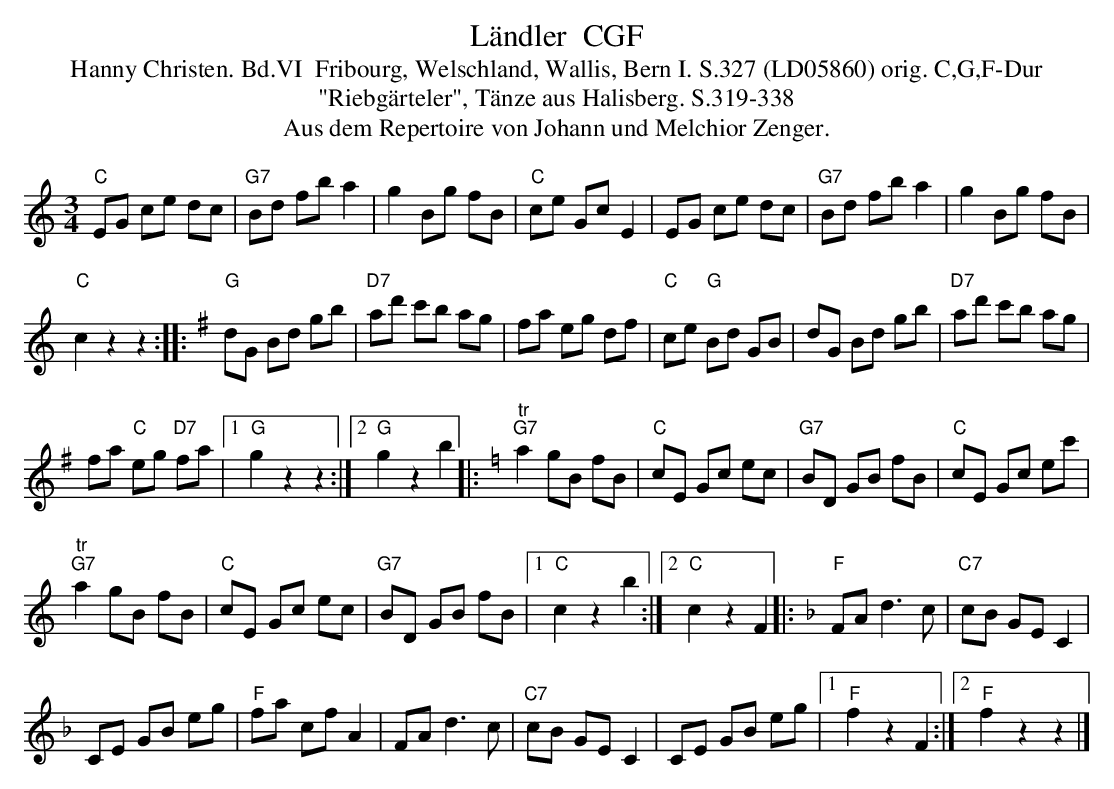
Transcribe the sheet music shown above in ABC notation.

X:1
T:L\"andler  CGF
T:Hanny Christen. Bd.VI  Fribourg, Welschland, Wallis, Bern I. S.327 (LD05860) orig. C,G,F-Dur
T: "Riebg\"arteler", T\"anze aus Halisberg. S.319-338
T: Aus dem Repertoire von Johann und Melchior Zenger.
M:3/4
L:1/8
K:C %%MIDI gchordon
"C"EG ce dc | "G7"Bd fba2 | g2 Bg fB | "C"ce GcE2 | EG ce dc | "G7"Bd fba2 | g2 Bg fB |
"C"c2z2z2 :: [K:G] "G"dG Bd gb | "D7"ad' c'b ag | fa eg df | "C"ce "G"Bd GB | dG Bd gb | "D7"ad' c'b ag |
fa "C"eg "D7"fa |1 "G"g2z2z2 :|2 "G"g2z2b2 |: [K:C] "tr""G7"a2 gB fB | "C"cE Gc ec | "G7"BD GB fB | "C"cE Gc ec' |
"tr""G7"a2gB fB | "C"cE Gc ec | "G7"BD GB fB |1 "C"c2z2b2 :|2 "C"c2z2F2 |: [K:F] "F"FA d3c | "C7"cB GEC2 |
CE GB eg | "F"fa cfA2 | FA d3c | "C7"cB GEC2 | CE GB eg |1 "F"f2z2F2 :|2 "F"f2z2z2 |]
